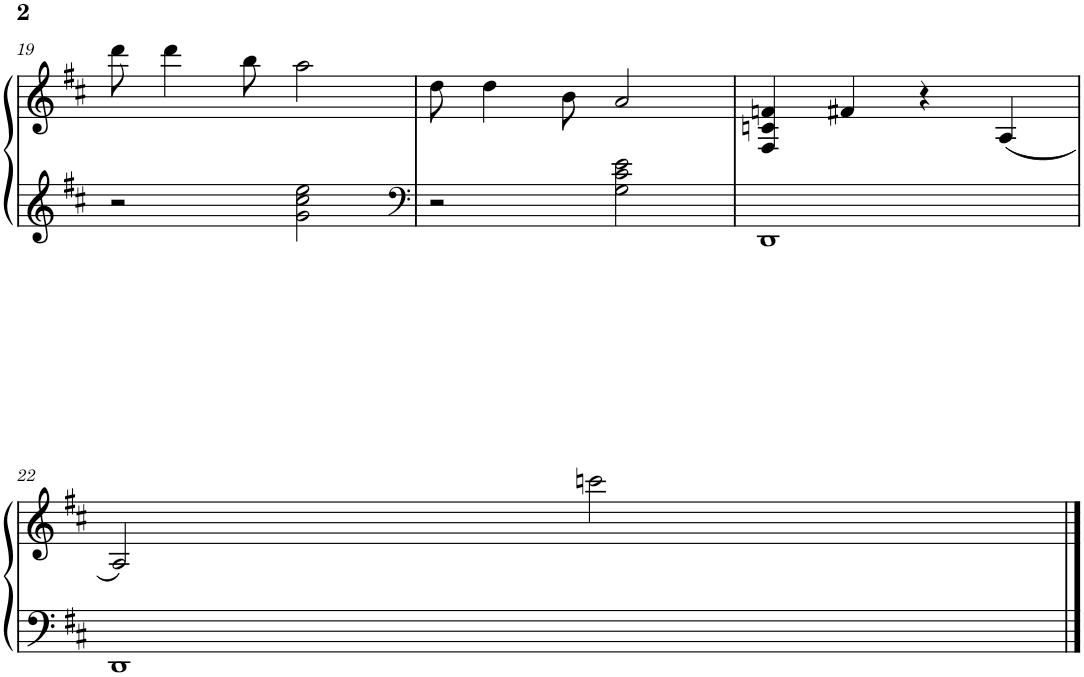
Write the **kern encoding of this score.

**kern	**kern
*part1	*part1
*staff2	*staff1
*I"Piano	*
*I'Pno.	*
!!LO:PB:g=z
*clefF4	*clefG2
*k[f#c#]	*k[f#c#]
*M4/4	*M4/4
=19	=19
2r	8ddd\
.	4ddd\
.	8bb\
2g\ 2cc#\ 2ee\	2aa\
=20	=20
*clefF4	*
2r	8dd\
.	4dd\
.	8b\
2G\ 2c#\ 2e\	2a/
=21	=21
1DD	4F#/ 4cn/ 4fn/
.	4f#X/
.	4r
.	(4A/
!!LO:LB:g=z
=22	=22
1DD	2A/)
.	2cccn\
==	==
*-	*-
